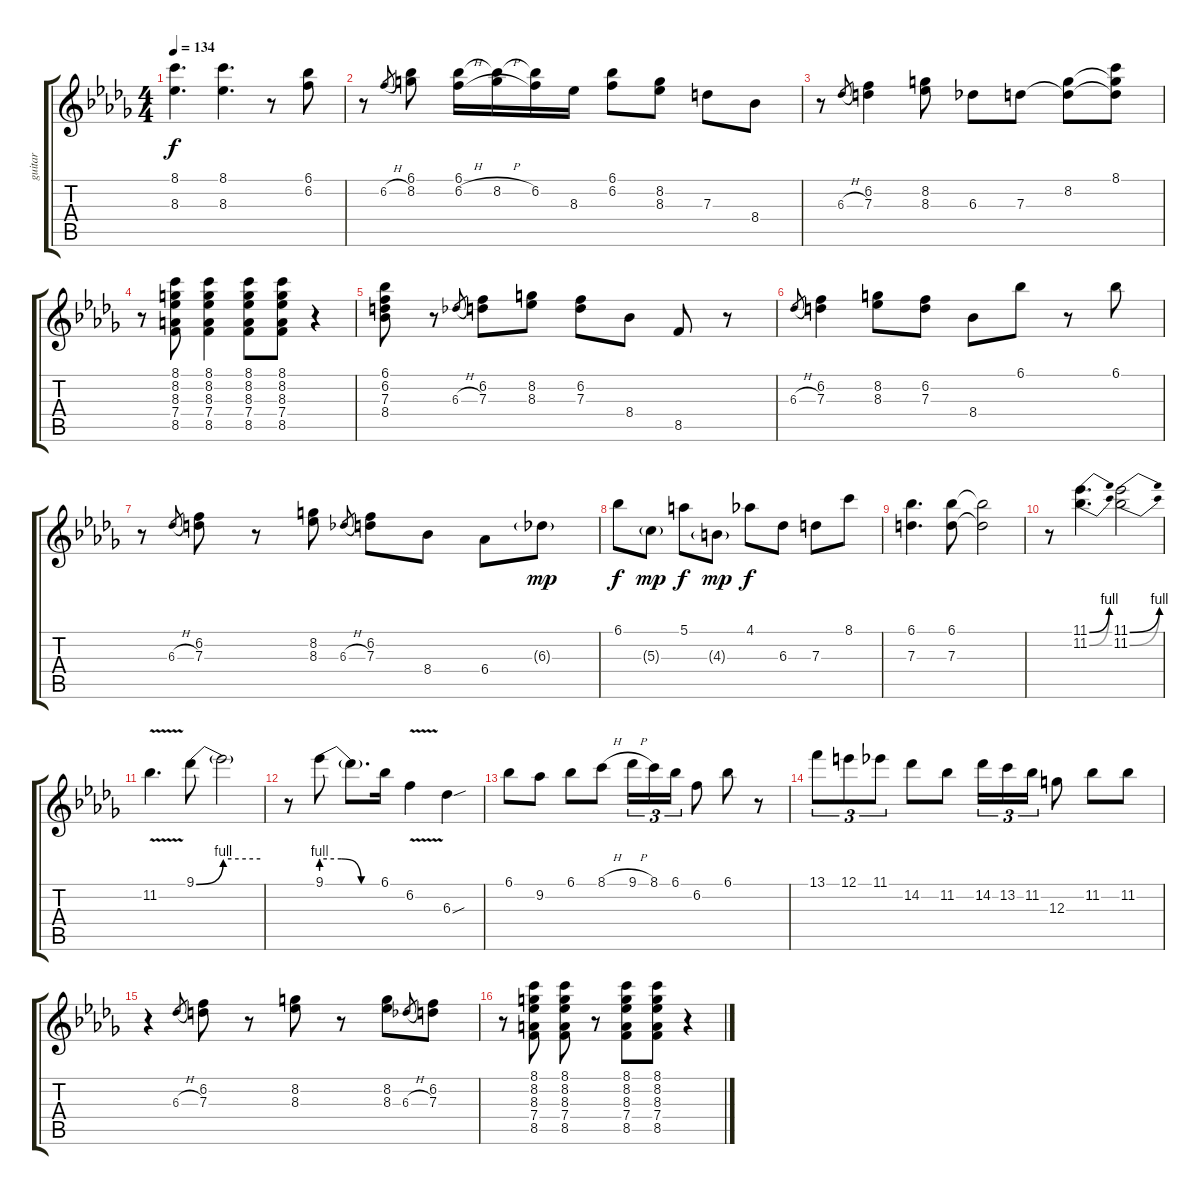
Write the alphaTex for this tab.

\track ("guitar" "guitar") {instrument distortionguitar}
\staff {score tabs}
\tuning (E4 B3 G3 D3 A2 E2) {hide}
\ts (4 4)
\tempo 134
\clef g2
\ks db
(8.1 8.3{t}).4{d dy f} (8.1 8.3).4{d} r.8 (6.1 6.2).8 |
r.8 6.2{h}.8{gr} (6.1 8.2).8 (6.1 6.2{h}).16 (6.1{t} 8.2{h}).16 (6.1{t} 6.2).16 8.3.16 (6.1 6.2).8 (8.2 8.3).8 7.3.8 8.4.8 |
r.8 6.3{h}.8{gr} (6.2 7.3).4 (8.2 8.3).8 6.3.8 7.3.8 (8.2 7.3{t}).8 (8.1 8.2{t} 7.3{t}).8 |
r.8 (8.1 8.2 8.3 7.4 8.5).8 (8.1 8.2 8.3 7.4 8.5).4 (8.1 8.2 8.3 7.4 8.5).8 (8.1 8.2 8.3 7.4 8.5).8 r.4 |
(6.1 6.2 7.3 8.4).8 r.8 6.3{h}.8{gr} (6.2 7.3).8 (8.2 8.3).8 (6.2 7.3).8 8.4.8 8.5.8 r.8 |
6.3{h}.8{gr} (6.2 7.3).4 (8.2 8.3).8 (6.2 7.3).8 8.4.8 6.1.8 r.8 6.1.8 |
r.8 6.3{h}.8{gr} (6.2 7.3).8 r.8 (8.2 8.3).8 6.3{h}.8{gr} (6.2 7.3).8 8.4.8 6.4.8 6.3{g}.8{dy mp} |
6.1.8{dy f} 5.3{g}.8{dy mp} 5.1.8{dy f} 4.3{g}.8{dy mp} 4.1.8{dy f} 6.3.8 7.3.8 8.1.8 |
(6.1 7.3).4{d} (6.1 7.3).8 (6.1{t} 7.3{t}).2 |
r.8 (11.1{be (bend 0 0 60 4)} 11.2{be (bend 0 0 60 4)}).4{d} (11.1{be (bend 0 0 60 4)} 11.2{be (bend 0 0 60 4)}).2 |
11.2{v}.4{d} 9.1{be (bend 0 0 60 4)}.8 9.1{be (hold 0 4 60 4) t}.2 |
r.8 9.1{be (custom 0 4 20 4 40 0 60 0)}.8 9.1{t}.8{d} 6.1.16 6.2{v}.4 6.3{sou}.4 |
6.1.8 9.2.8 6.1.8 8.1{h}.8 9.1{h}.16{tu (3 2)} 8.1.16{tu (3 2)} 6.1.16{tu (3 2)} 6.2.8 6.1.8 r.8 |
13.1.8{tu (3 2)} 12.1.8{tu (3 2)} 11.1.8{tu (3 2)} 14.2.8 11.2.8 14.2.16{tu (3 2)} 13.2.16{tu (3 2)} 11.2.16{tu (3 2)} 12.3.8 11.2.8 11.2.8 |
r.4 6.3{h}.8{gr} (6.2 7.3).8 r.8 (8.2 8.3).8 r.8 (8.2 8.3).8 6.3{h}.8{gr} (6.2 7.3).8 |
r.8 (8.1 8.2 8.3 7.4 8.5).8 (8.1 8.2 8.3 7.4 8.5).8 r.8 (8.1 8.2 8.3 7.4 8.5).8 (8.1 8.2 8.3 7.4 8.5).8 r.4
